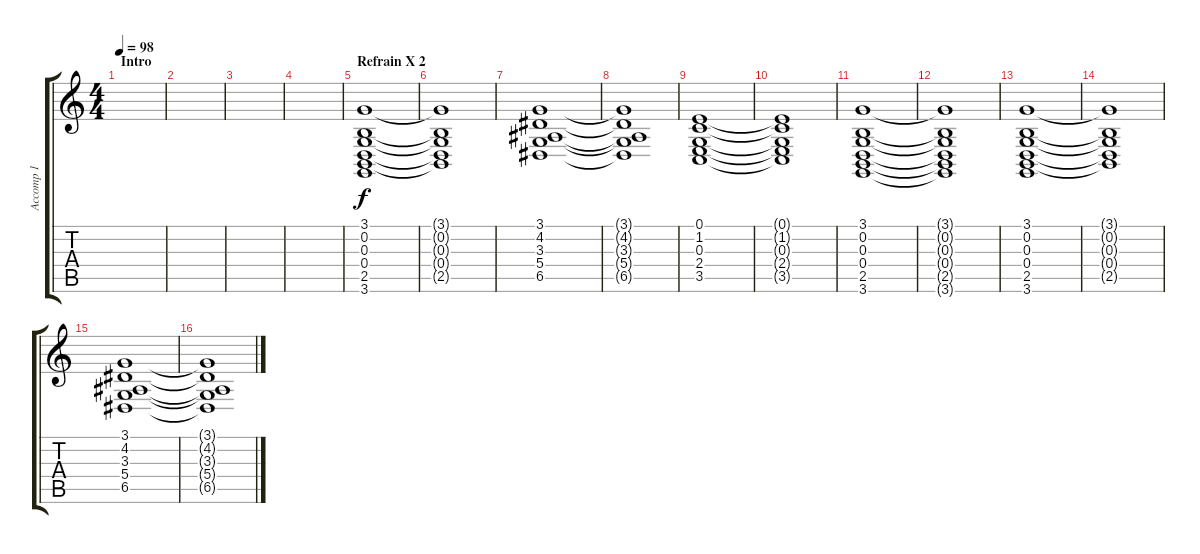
\track ("Accomp 1" "Accomp 1") {instrument lead2sawtooth}
\staff {score tabs}
\tuning (E4 B3 G3 D3 A2 E2) {hide}
\ts (4 4)
\section ("" "Intro")
\tempo 98
\clef g2
\ks c
|
|
|
|
\section ("" "Refrain X 2")
(3.1 0.2 0.3 0.4 2.5 3.6).1 |
(3.1{t} 0.2{t} 0.3{t} 0.4{t} 2.5{t}).1 |
(3.1 4.2 3.3 5.4 6.5).1 |
(3.1{t} 4.2{t} 3.3{t} 5.4{t} 6.5{t}).1 |
(0.1 1.2 0.3 2.4 3.5).1 |
(0.1{t} 1.2{t} 0.3{t} 2.4{t} 3.5{t}).1 |
(3.1 0.2 0.3 0.4 2.5 3.6).1 |
(3.1{t} 0.2{t} 0.3{t} 0.4{t} 2.5{t} 3.6{t}).1 |
(3.1 0.2 0.3 0.4 2.5 3.6).1 |
(3.1{t} 0.2{t} 0.3{t} 0.4{t} 2.5{t}).1 |
(3.1 4.2 3.3 5.4 6.5).1 |
(3.1{t} 4.2{t} 3.3{t} 5.4{t} 6.5{t}).1
